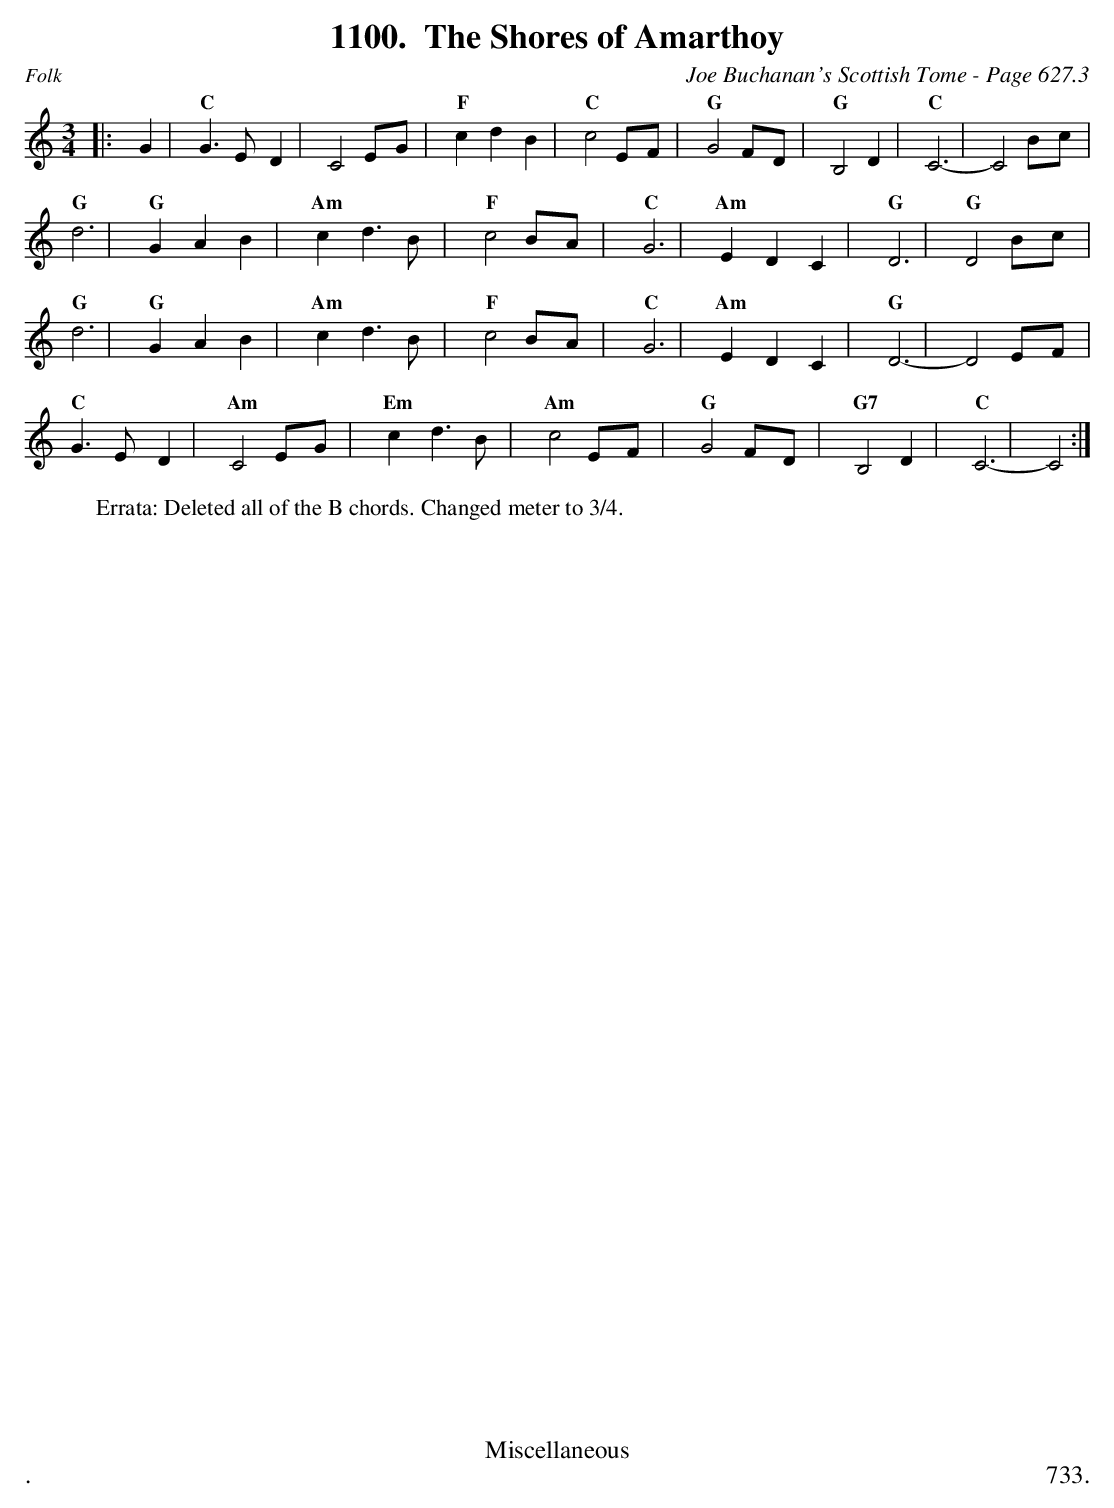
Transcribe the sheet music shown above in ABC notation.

X:1
T:Shores of Amarthoy, The
C:Joe Buchanan's Scottish Tome - Page 627.3
L:1/4
M:3/4
K:C
|: G | "C"G>E D | C2 E/G/ | "F"c d B | "C"c2E/F/ | "G"G2 F/D/ | "G"B,2D | "C"C3- | C2 B/c/ |
"G"d3 | "G"G A B | "Am"c d>B | "F"c2 B/A/ | "C"G3 | "Am"E D C | "G"D3 | "G"D2 B/c/ |
"G"d3 | "G"G A B | "Am"c d>B | "F"c2 B/A/ | "C"G3 | "Am"E D C | "G"D3- | D2 E/F/ |
"C"G>E D | "Am"C2 E/G/ | "Em"c d>B | "Am"c2 E/F/ | "G"G2 F/D/ | "G7"B,2 D | "C"C3- | C2 :|
W:Errata: Deleted all of the B chords. Changed meter to 3/4.
